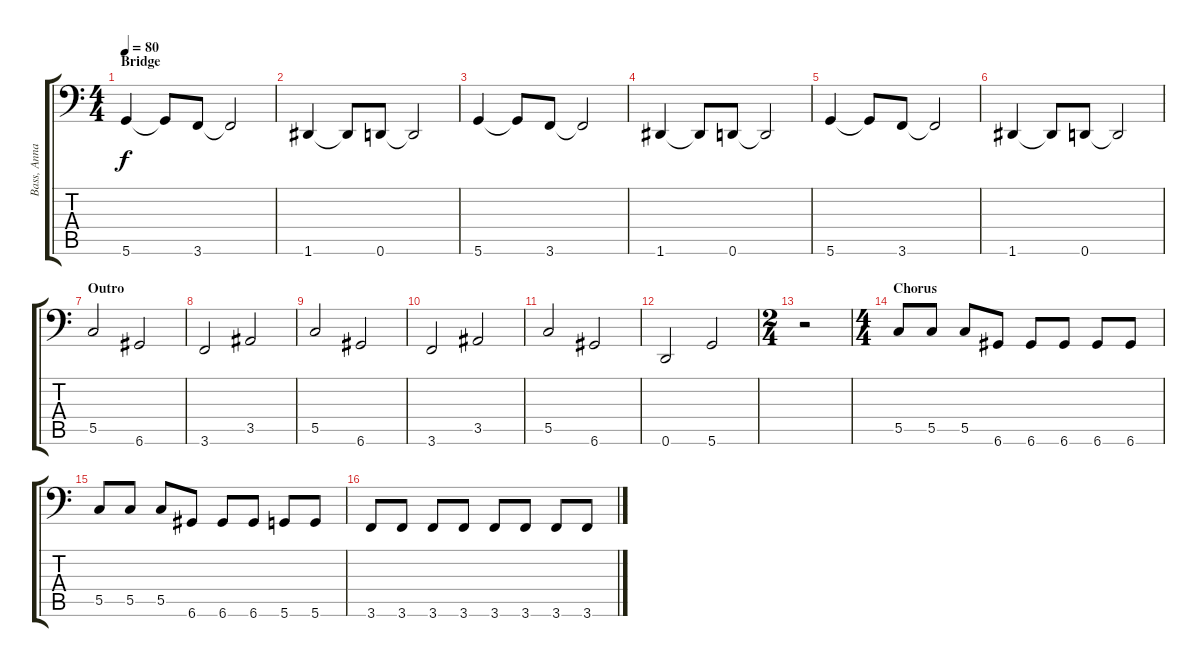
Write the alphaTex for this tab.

\track ("Bass, Anna" "Bass, Anna") {instrument fretlessbass}
\staff {score tabs}
\tuning (D3 A2 F2 C2 G1 D1) {hide}
\ts (4 4)
\section ("" "Bridge")
\tempo 80
\clef f4
\ks c
5.6.4{dy f} 5.6{t}.8 3.6.8 3.6{t}.2 |
1.6.4 1.6{t}.8 0.6.8 0.6{t}.2 |
5.6.4 5.6{t}.8 3.6.8 3.6{t}.2 |
1.6.4 1.6{t}.8 0.6.8 0.6{t}.2 |
5.6.4 5.6{t}.8 3.6.8 3.6{t}.2 |
1.6.4 1.6{t}.8 0.6.8 0.6{t}.2 |
\section ("" "Outro")
5.5.2 6.6.2 |
3.6.2 3.5.2 |
5.5.2 6.6.2 |
3.6.2 3.5.2 |
5.5.2 6.6.2 |
0.6.2 5.6.2 |
\ts (2 4)
r.2 |
\ts (4 4)
\section ("" "Chorus")
5.5.8 5.5.8 5.5.8 6.6.8 6.6.8 6.6.8 6.6.8 6.6.8 |
5.5.8 5.5.8 5.5.8 6.6.8 6.6.8 6.6.8 5.6.8 5.6.8 |
3.6.8 3.6.8 3.6.8 3.6.8 3.6.8 3.6.8 3.6.8 3.6.8
